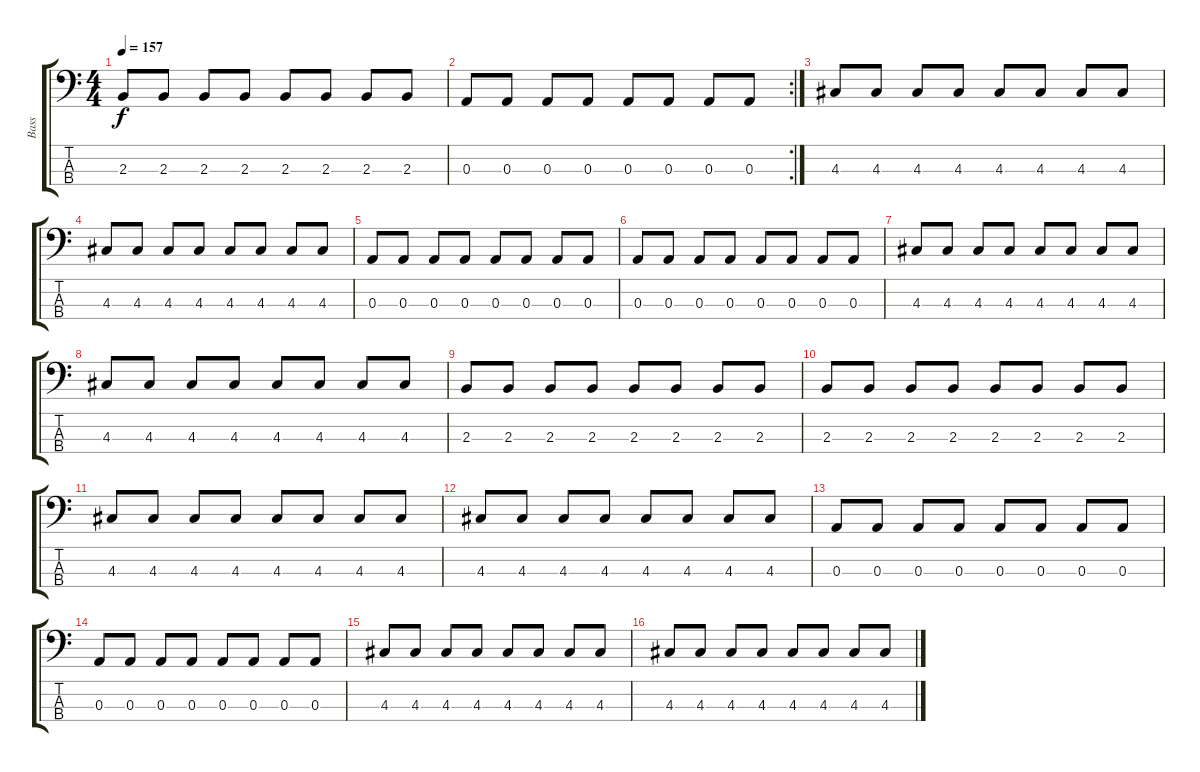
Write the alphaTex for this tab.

\track ("Bass" "Bass") {instrument electricbassfinger}
\staff {score tabs}
\tuning (G2 D2 A1 E1) {hide}
\ts (4 4)
\tempo 157
\clef f4
\ks c
2.3.8{dy f} 2.3.8 2.3.8 2.3.8 2.3.8 2.3.8 2.3.8 2.3.8 |
\rc 2
0.3.8 0.3.8 0.3.8 0.3.8 0.3.8 0.3.8 0.3.8 0.3.8 |
4.3.8 4.3.8 4.3.8 4.3.8 4.3.8 4.3.8 4.3.8 4.3.8 |
4.3.8 4.3.8 4.3.8 4.3.8 4.3.8 4.3.8 4.3.8 4.3.8 |
0.3.8 0.3.8 0.3.8 0.3.8 0.3.8 0.3.8 0.3.8 0.3.8 |
0.3.8 0.3.8 0.3.8 0.3.8 0.3.8 0.3.8 0.3.8 0.3.8 |
4.3.8 4.3.8 4.3.8 4.3.8 4.3.8 4.3.8 4.3.8 4.3.8 |
4.3.8 4.3.8 4.3.8 4.3.8 4.3.8 4.3.8 4.3.8 4.3.8 |
2.3.8 2.3.8 2.3.8 2.3.8 2.3.8 2.3.8 2.3.8 2.3.8 |
2.3.8 2.3.8 2.3.8 2.3.8 2.3.8 2.3.8 2.3.8 2.3.8 |
4.3.8 4.3.8 4.3.8 4.3.8 4.3.8 4.3.8 4.3.8 4.3.8 |
4.3.8 4.3.8 4.3.8 4.3.8 4.3.8 4.3.8 4.3.8 4.3.8 |
0.3.8 0.3.8 0.3.8 0.3.8 0.3.8 0.3.8 0.3.8 0.3.8 |
0.3.8 0.3.8 0.3.8 0.3.8 0.3.8 0.3.8 0.3.8 0.3.8 |
4.3.8 4.3.8 4.3.8 4.3.8 4.3.8 4.3.8 4.3.8 4.3.8 |
4.3.8 4.3.8 4.3.8 4.3.8 4.3.8 4.3.8 4.3.8 4.3.8
